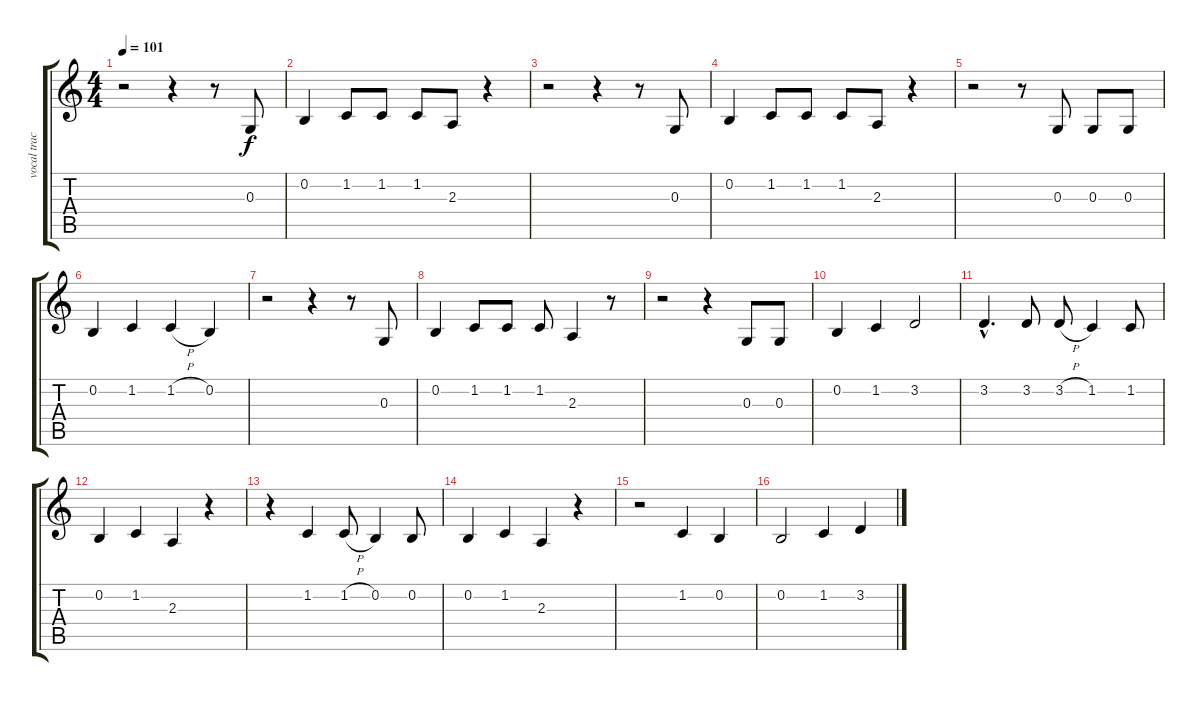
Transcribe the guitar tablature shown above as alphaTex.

\track ("vocal track" "vocal trac") {instrument synthvoice}
\staff {score tabs}
\tuning (E4 B3 G3 D3 A2 E2) {hide}
\ts (4 4)
\tempo 101
\clef g2
\ks c
r.2{dy f} r.4 r.8 0.3.8 |
0.2.4 1.2.8 1.2.8 1.2.8 2.3.8 r.4 |
r.2 r.4 r.8 0.3.8 |
0.2.4 1.2.8 1.2.8 1.2.8 2.3.8 r.4 |
r.2 r.8 0.3.8 0.3.8 0.3.8 |
0.2.4 1.2.4 1.2{h}.4 0.2.4 |
r.2 r.4 r.8 0.3.8 |
0.2.4 1.2.8 1.2.8 1.2.8 2.3.4 r.8 |
r.2 r.4 0.3.8 0.3.8 |
0.2.4 1.2.4 3.2.2 |
3.2{hac}.4{d} 3.2.8 3.2{h}.8 1.2.4 1.2.8 |
0.2.4 1.2.4 2.3.4 r.4 |
r.4 1.2.4 1.2{h}.8 0.2.4 0.2.8 |
0.2.4 1.2.4 2.3.4 r.4 |
r.2 1.2.4 0.2.4 |
0.2.2 1.2.4 3.2.4
